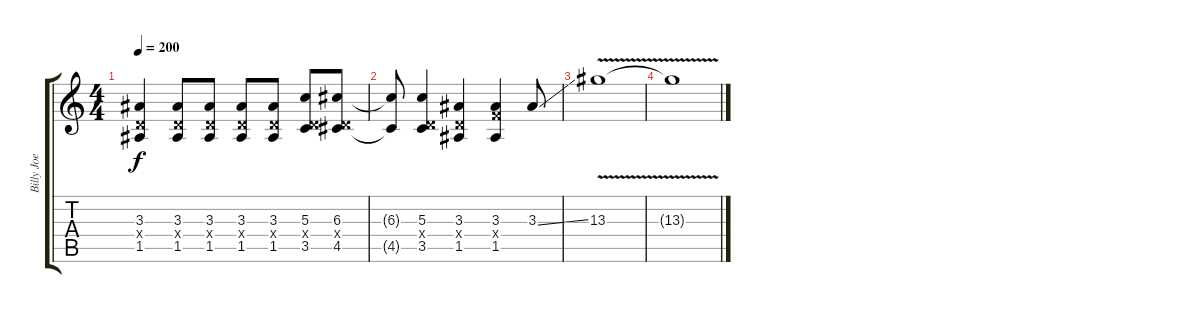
\track ("Billy Joe 2nd Guitar" "Billy Joe ") {instrument distortionguitar}
\staff {score tabs}
\tuning (E4 B3 G3 D3 A2 E2) {hide}
\ts (4 4)
\tempo 200
\clef g2
\ks c
(3.3 0.4{x} 1.5).4{dy f} (3.3 0.4{x} 1.5).8 (3.3 0.4{x} 1.5).8 (3.3 0.4{x} 1.5).8 (3.3 0.4{x} 1.5).8 (5.3 0.4{x} 3.5).8 (6.3 0.4{x} 4.5).8 |
(6.3{t} 4.5{t}).8 (5.3 0.4{x} 3.5).4 (3.3 0.4{x} 1.5).4 (3.3 3.4{x} 1.5).4 3.3{ss}.8 |
13.3{v}.1 |
13.3{t}.1{volume 0}
